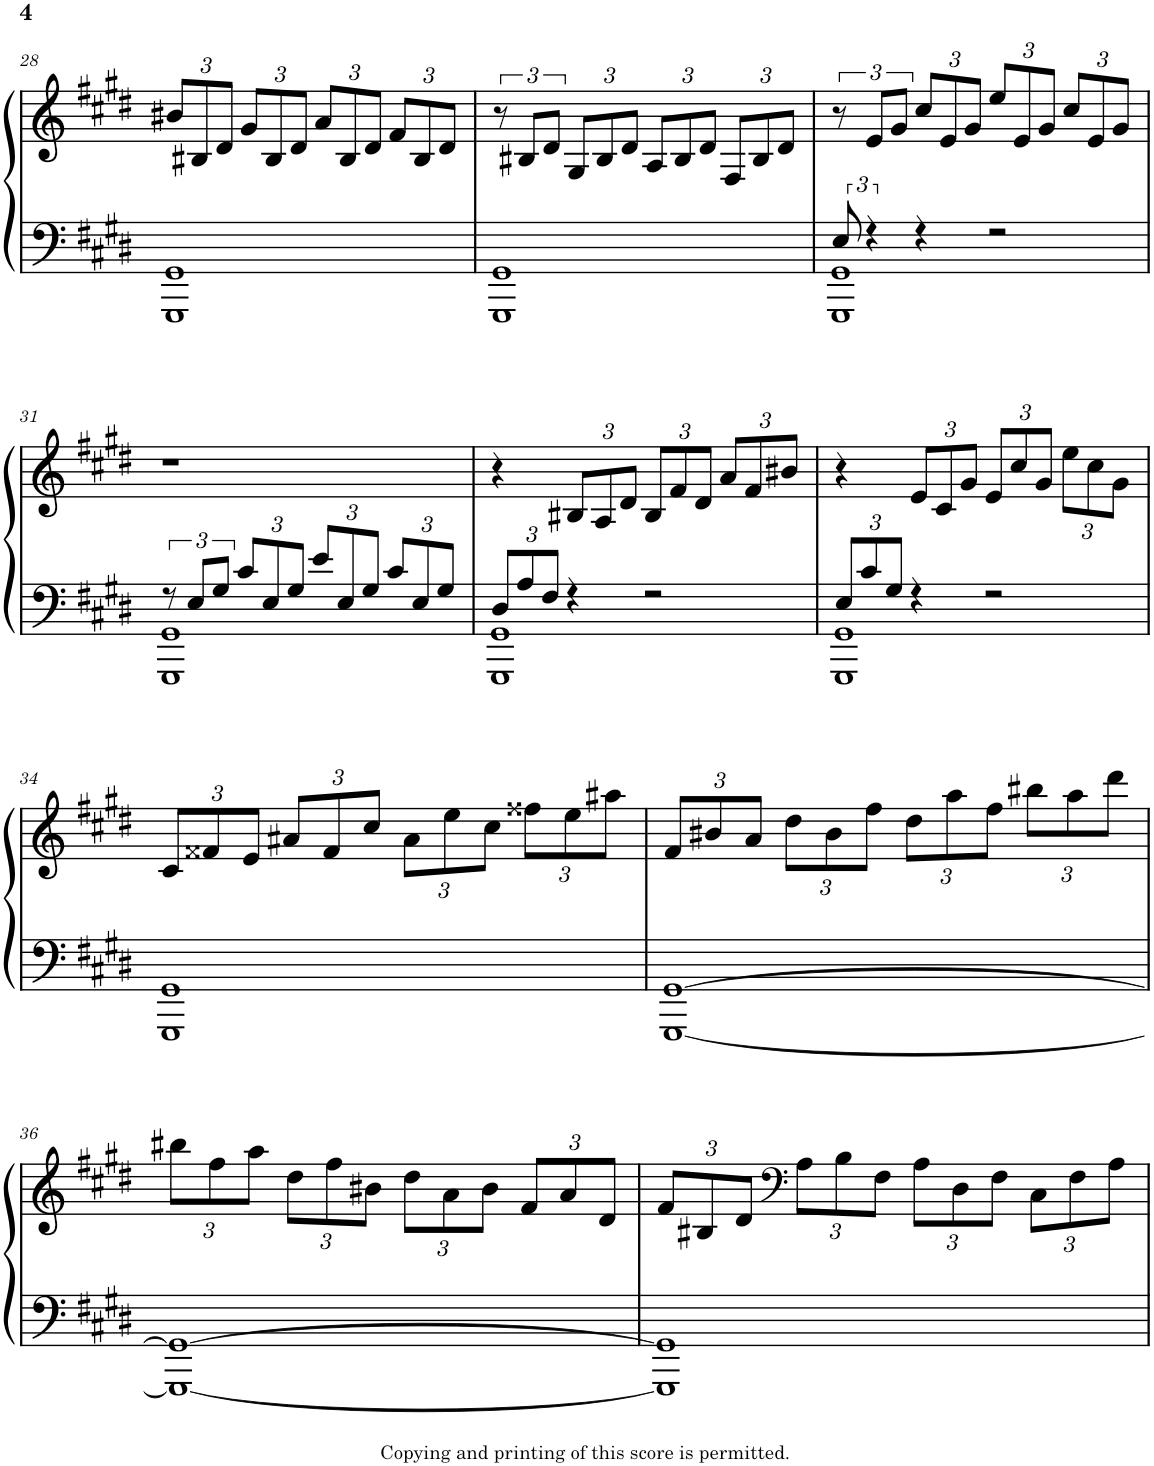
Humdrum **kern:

**kern	**kern
*part1	*part1
*staff2	*staff1
*I"Piano	*
*I'Pno	*
!!LO:PB:g=z
*clefF4	*clefG2
*k[f#c#g#d#]	*k[f#c#g#d#]
*E:	*E:
*M2/2	*M2/2
*met(c|)	*met(c|)
*	*Xbrackettup
=28	=28
1GGG# 1GG#	12b#X/L
.	12B#X/
.	12d#/J
.	12g#/L
.	12B#/
.	12d#/J
.	12a/L
.	12B#/
.	12d#/J
.	12f#/L
.	12B#/
.	12d#/J
=29	=29
*	*brackettup
1GGG# 1GG#	12r
.	12B#X/L
.	12d#/J
*	*Xbrackettup
.	12G#/L
.	12B#/
.	12d#/J
.	12A/L
.	12B#/
.	12d#/J
.	12F#/L
.	12B#/
.	12d#/J
=30	=30
*^	*
*	*	*brackettup
12E/	1GGG# 1GG#	12r
6r	.	12e/L
.	.	12g#/J
*	*	*Xbrackettup
4r	.	12cc#/L
.	.	12e/
.	.	12g#/J
2r	.	12ee/L
.	.	12e/
.	.	12g#/J
.	.	12cc#/L
.	.	12e/
.	.	12g#/J
!!LO:LB:g=z
=31	=31	=31
12r	1GGG# 1GG#	1r
12E/L	.	.
12G#/J	.	.
*Xbrackettup	*	*
12c#/L	.	.
12E/	.	.
12G#/J	.	.
12e/L	.	.
12E/	.	.
12G#/J	.	.
12c#/L	.	.
12E/	.	.
12G#/J	.	.
=32	=32	=32
12D#/L	1GGG# 1GG#	4r
12A/	.	.
12F#/J	.	.
4r	.	12B#X/L
.	.	12A/
.	.	12d#/J
2r	.	12B#/L
.	.	12f#/
.	.	12d#/J
.	.	12a/L
.	.	12f#/
.	.	12b#X/J
=33	=33	=33
12E/L	1GGG# 1GG#	4r
12c#/	.	.
12G#/J	.	.
4r	.	12e/L
.	.	12c#/
.	.	12g#/J
2r	.	12e/L
.	.	12cc#/
.	.	12g#/J
.	.	12ee\L
.	.	12cc#\
.	.	12g#\J
*v	*v	*
!!LO:LB:g=z
=34	=34
1GGG# 1GG#	12c#/L
.	12f##X/
.	12e/J
.	12a#X/L
.	12f##/
.	12cc#/J
.	12a#\L
.	12ee\
.	12cc#\J
.	12ff##X\L
.	12ee\
.	12aa#X\J
=35	=35
[1GGG# [1GG#	12f#/L
.	12b#X/
.	12a/J
.	12dd#\L
.	12b#\
.	12ff#\J
.	12dd#\L
.	12aa\
.	12ff#\J
.	12bb#X\L
.	12aa\
.	12ddd#\J
!!LO:LB:g=z
=36	=36
1GGG#_ 1GG#_	12bb#X\L
.	12ff#\
.	12aa\J
.	12dd#\L
.	12ff#\
.	12b#X\J
.	12dd#\L
.	12a\
.	12b#\J
.	12f#/L
.	12a/
.	12d#/J
=37	=37
1GGG#] 1GG#]	12f#/L
.	12B#X/
.	12d#/J
*	*clefF4
.	12A\L
.	12B#\
.	12F#\J
.	12A\L
.	12D#\
.	12F#\J
.	12C#\L
.	12F#\
.	12A\J
=	=
*-	*-
